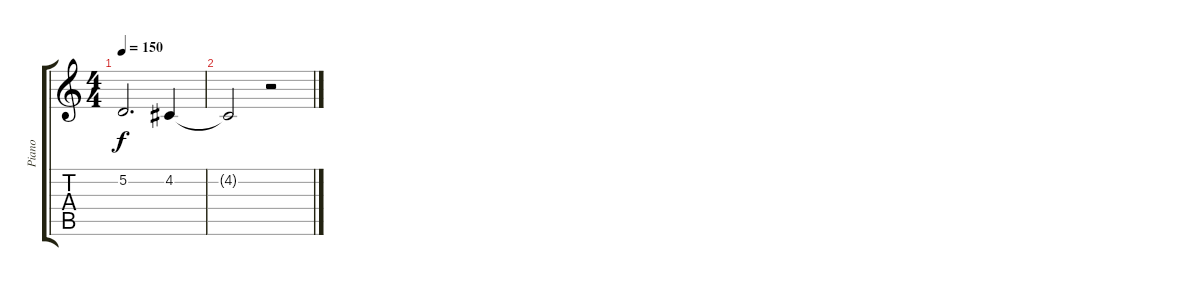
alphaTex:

\track ("Piano" "Piano") {instrument brightacousticpiano}
\staff {score tabs}
\tuning (D4 A3 F3 C3 G2 C2) {hide}
\ts (4 4)
\tempo 150
\clef g2
\ks c
5.2.2{d dy f} 4.2.4 |
4.2{t}.2 r.2
